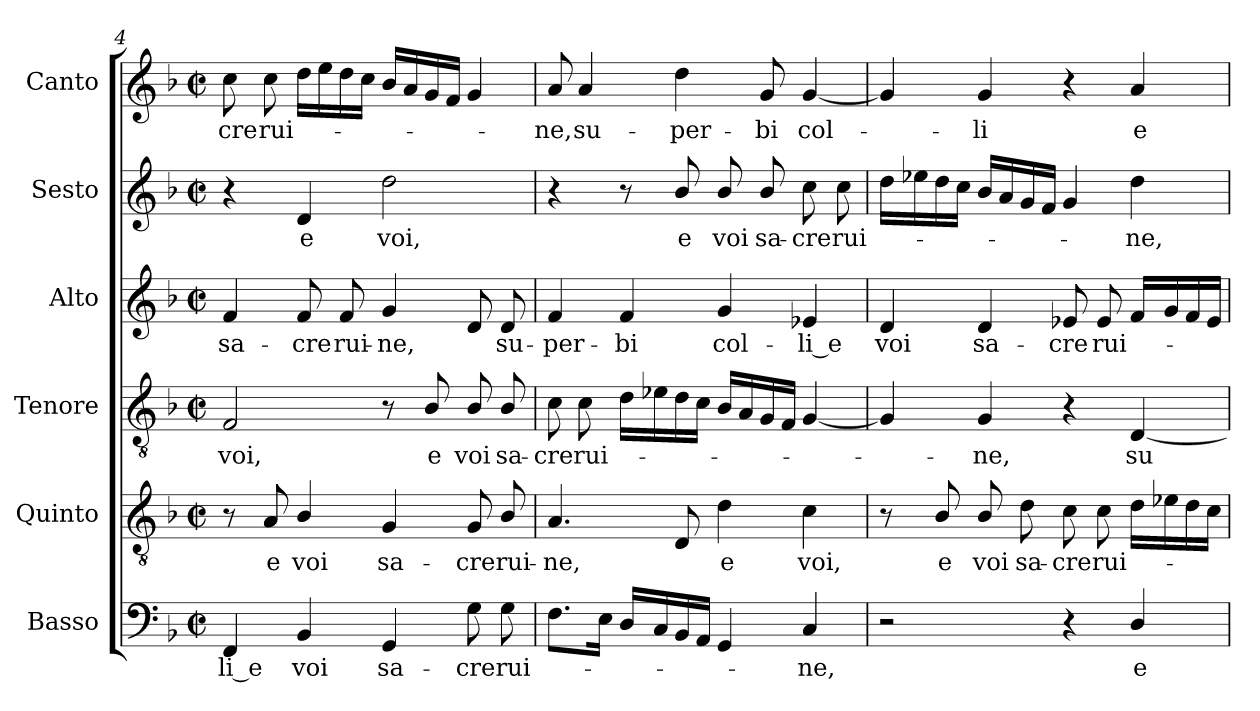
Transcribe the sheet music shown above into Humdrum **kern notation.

**kern	**text	**kern	**text	**kern	**text	**kern	**text	**kern	**text	**kern	**text
*part6	*part6	*part5	*part5	*part4	*part4	*part3	*part3	*part2	*part2	*part1	*part1
*staff6	*staff6	*staff5	*staff5	*staff4	*staff4	*staff3	*staff3	*staff2	*staff2	*staff1	*staff1
*I"Basso	*	*I"Quinto	*	*I"Tenore	*	*I"Alto	*	*I"Sesto	*	*I"Canto	*
*I'B.	*	*I'T.	*	*I'T.	*	*I'A.	*	*I'S.	*	*	*
*clefF4	*	*clefGv2	*	*clefGv2	*	*clefG2	*	*clefG2	*	*clefG2	*
*	*	*ITrd7c12	*	*ITrd7c12	*	*	*	*	*	*	*
*k[b-]	*	*k[b-]	*	*k[b-]	*	*k[b-]	*	*k[b-]	*	*k[b-]	*
*F:	*	*F:	*	*F:	*	*F:	*	*F:	*	*F:	*
*M2/2	*	*M2/2	*	*M2/2	*	*M2/2	*	*M2/2	*	*M2/2	*
*met(c|)	*	*met(c|)	*	*met(c|)	*	*met(c|)	*	*met(c|)	*	*met(c|)	*
=4	=4	=4	=4	=4	=4	=4	=4	=4	=4	=4	=4
!	!LO:LY:b:color=#000000	!	!	!	!	!	!	!	!	!	!
!	!	!	!	!	!LO:LY:b:color=#000000	!	!	!	!	!	!
!	!	!	!	!	!	!	!LO:LY:b:color=#000000	!	!	!	!
!	!	!	!	!	!	!	!	!	!	!	!LO:LY:b:color=#000000
4FFi/	-li_e	8r	.	2FFi/	voi,	4fi/	sa-	4r	.	8cci\	-cre
!	!	!	!LO:LY:b:color=#000000	!	!	!	!	!	!	!	!
!	!	!	!	!	!	!	!	!	!	!	!LO:LY:b:color=#000000
.	.	8AAi/	e	.	.	.	.	.	.	8cci\	rui-
!	!LO:LY:b:color=#000000	!	!	!	!	!	!	!	!	!	!
!	!	!	!LO:LY:b:color=#000000	!	!	!	!	!	!	!	!
!	!	!	!	!	!	!	!LO:LY:b:color=#000000	!	!	!	!
!	!	!	!	!	!	!	!	!	!LO:LY:b:color=#000000	!	!
4BB-i/	voi	4BB-i/	voi	.	.	8fi/	-cre	4di/	e	16ddi\LL	.
.	.	.	.	.	.	.	.	.	.	16eei\	.
!	!	!	!	!	!	!	!LO:LY:b:color=#000000	!	!	!	!
.	.	.	.	.	.	8fi/	rui-	.	.	16ddi\	.
.	.	.	.	.	.	.	.	.	.	16cci\JJ	.
!	!LO:LY:b:color=#000000	!	!	!	!	!	!	!	!	!	!
!	!	!	!LO:LY:b:color=#000000	!	!	!	!	!	!	!	!
!	!	!	!	!	!	!	!LO:LY:b:color=#000000	!	!	!	!
!	!	!	!	!	!	!	!	!	!LO:LY:b:color=#000000	!	!
4GGi/	sa-	4GGi/	sa-	8r	.	4gi/	-ne,	2ddi\	voi,	16b-i/LL	.
.	.	.	.	.	.	.	.	.	.	16ai/	.
!	!	!	!	!	!LO:LY:b:color=#000000	!	!	!	!	!	!
.	.	.	.	8BB-i/	e	.	.	.	.	16gi/	.
.	.	.	.	.	.	.	.	.	.	16fi/JJ	.
!	!LO:LY:b:color=#000000	!	!	!	!	!	!	!	!	!	!
!	!	!	!LO:LY:b:color=#000000	!	!	!	!	!	!	!	!
!	!	!	!	!	!LO:LY:b:color=#000000	!	!	!	!	!	!
8Gi\	-cre	8GGi/	-cre	8BB-i/	voi	8di/	.	.	.	4gi/	.
!	!LO:LY:b:color=#000000	!	!	!	!	!	!	!	!	!	!
!	!	!	!LO:LY:b:color=#000000	!	!	!	!	!	!	!	!
!	!	!	!	!	!LO:LY:b:color=#000000	!	!	!	!	!	!
!	!	!	!	!	!	!	!LO:LY:b:color=#000000	!	!	!	!
8Gi\	rui-	8BB-i/	rui-	8BB-i/	sa-	8di/	su-	.	.	.	.
=5	=5	=5	=5	=5	=5	=5	=5	=5	=5	=5	=5
!	!	!	!LO:LY:b:color=#000000	!	!	!	!	!	!	!	!
!	!	!	!	!	!LO:LY:b:color=#000000	!	!	!	!	!	!
!	!	!	!	!	!	!	!LO:LY:b:color=#000000	!	!	!	!
!	!	!	!	!	!	!	!	!	!	!	!LO:LY:b:color=#000000
8.Fi\L	.	4.AAi/	-ne,	8Ci\	-cre	4fi/	-per-	4r	.	8ai/	-ne,
!	!	!	!	!	!LO:LY:b:color=#000000	!	!	!	!	!	!
!	!	!	!	!	!	!	!	!	!	!	!LO:LY:b:color=#000000
.	.	.	.	8Ci\	rui-	.	.	.	.	4ai/	su-
16Ei\Jk	.	.	.	.	.	.	.	.	.	.	.
!	!	!	!	!	!	!	!LO:LY:b:color=#000000	!	!	!	!
16Di/LL	.	.	.	16Di\LL	.	4fi/	-bi	8r	.	.	.
16Ci/	.	.	.	16E-Xi\	.	.	.	.	.	.	.
!	!	!	!	!	!	!	!	!	!LO:LY:b:color=#000000	!	!
!	!	!	!	!	!	!	!	!	!	!	!LO:LY:b:color=#000000
16BB-i/	.	8DDi/	.	16Di\	.	.	.	8b-i/	e	4ddi\	-per-
16AAi/JJ	.	.	.	16Ci\JJ	.	.	.	.	.	.	.
!	!	!	!LO:LY:b:color=#000000	!	!	!	!	!	!	!	!
!	!	!	!	!	!	!	!LO:LY:b:color=#000000	!	!	!	!
!	!	!	!	!	!	!	!	!	!LO:LY:b:color=#000000	!	!
4GGi/	.	4Di\	e	16BB-i/LL	.	4gi/	col-	8b-i/	voi	.	.
.	.	.	.	16AAi/	.	.	.	.	.	.	.
!	!	!	!	!	!	!	!	!	!LO:LY:b:color=#000000	!	!
!	!	!	!	!	!	!	!	!	!	!	!LO:LY:b:color=#000000
.	.	.	.	16GGi/	.	.	.	8b-i/	sa-	8gi/	-bi
.	.	.	.	16FFi/JJ	.	.	.	.	.	.	.
!	!LO:LY:b:color=#000000	!	!	!	!	!	!	!	!	!	!
!	!	!	!LO:LY:b:color=#000000	!	!	!	!	!	!	!	!
!	!	!	!	!	!	!	!LO:LY:b:color=#000000	!	!	!	!
!	!	!	!	!	!	!	!	!	!LO:LY:b:color=#000000	!	!
!	!	!	!	!	!	!	!	!	!	!	!LO:LY:b:color=#000000
4Ci/	-ne,	4Ci\	voi,	[4GGi/	.	4e-Xi/	-li_e	8cci\	-cre	[4gi/	col-
!	!	!	!	!	!	!	!	!	!LO:LY:b:color=#000000	!	!
.	.	.	.	.	.	.	.	8cci\	rui-	.	.
!!LO:LB:g=z
=6	=6	=6	=6	=6	=6	=6	=6	=6	=6	=6	=6
!	!	!	!	!	!	!	!LO:LY:b:color=#000000	!	!	!	!
2r	.	8r	.	4GGi/]	.	4di/	voi	16ddi\LL	.	4gi/]	.
.	.	.	.	.	.	.	.	16ee-Xi\	.	.	.
!	!	!	!LO:LY:b:color=#000000	!	!	!	!	!	!	!	!
.	.	8BB-i/	e	.	.	.	.	16ddi\	.	.	.
.	.	.	.	.	.	.	.	16cci\JJ	.	.	.
!	!	!	!LO:LY:b:color=#000000	!	!	!	!	!	!	!	!
!	!	!	!	!	!LO:LY:b:color=#000000	!	!	!	!	!	!
!	!	!	!	!	!	!	!LO:LY:b:color=#000000	!	!	!	!
!	!	!	!	!	!	!	!	!	!	!	!LO:LY:b:color=#000000
.	.	8BB-i/	voi	4GGi/	-ne,	4di/	sa-	16b-i/LL	.	4gi/	-li
.	.	.	.	.	.	.	.	16ai/	.	.	.
!	!	!	!LO:LY:b:color=#000000	!	!	!	!	!	!	!	!
.	.	8Di\	sa-	.	.	.	.	16gi/	.	.	.
.	.	.	.	.	.	.	.	16fi/JJ	.	.	.
!	!	!	!LO:LY:b:color=#000000	!	!	!	!	!	!	!	!
!	!	!	!	!	!	!	!LO:LY:b:color=#000000	!	!	!	!
4r	.	8Ci\	-cre	4r	.	8e-Xi/	-cre	4gi/	.	4r	.
!	!	!	!LO:LY:b:color=#000000	!	!	!	!	!	!	!	!
!	!	!	!	!	!	!	!LO:LY:b:color=#000000	!	!	!	!
.	.	8Ci\	rui-	.	.	8e-i/	rui-	.	.	.	.
!	!LO:LY:b:color=#000000	!	!	!	!	!	!	!	!	!	!
!	!	!	!	!	!LO:LY:b:color=#000000	!	!	!	!	!	!
!	!	!	!	!	!	!	!	!	!LO:LY:b:color=#000000	!	!
!	!	!	!	!	!	!	!	!	!	!	!LO:LY:b:color=#000000
4Di/	e	16Di\LL	.	[4DDi/	su-	16fi/LL	.	4ddi\	-ne,	4ai/	e
.	.	16E-Xi\	.	.	.	16gi/	.	.	.	.	.
.	.	16Di\	.	.	.	16fi/	.	.	.	.	.
.	.	16Ci\JJ	.	.	.	16e-i/JJ	.	.	.	.	.
=	=	=	=	=	=	=	=	=	=	=	=
*-	*-	*-	*-	*-	*-	*-	*-	*-	*-	*-	*-
